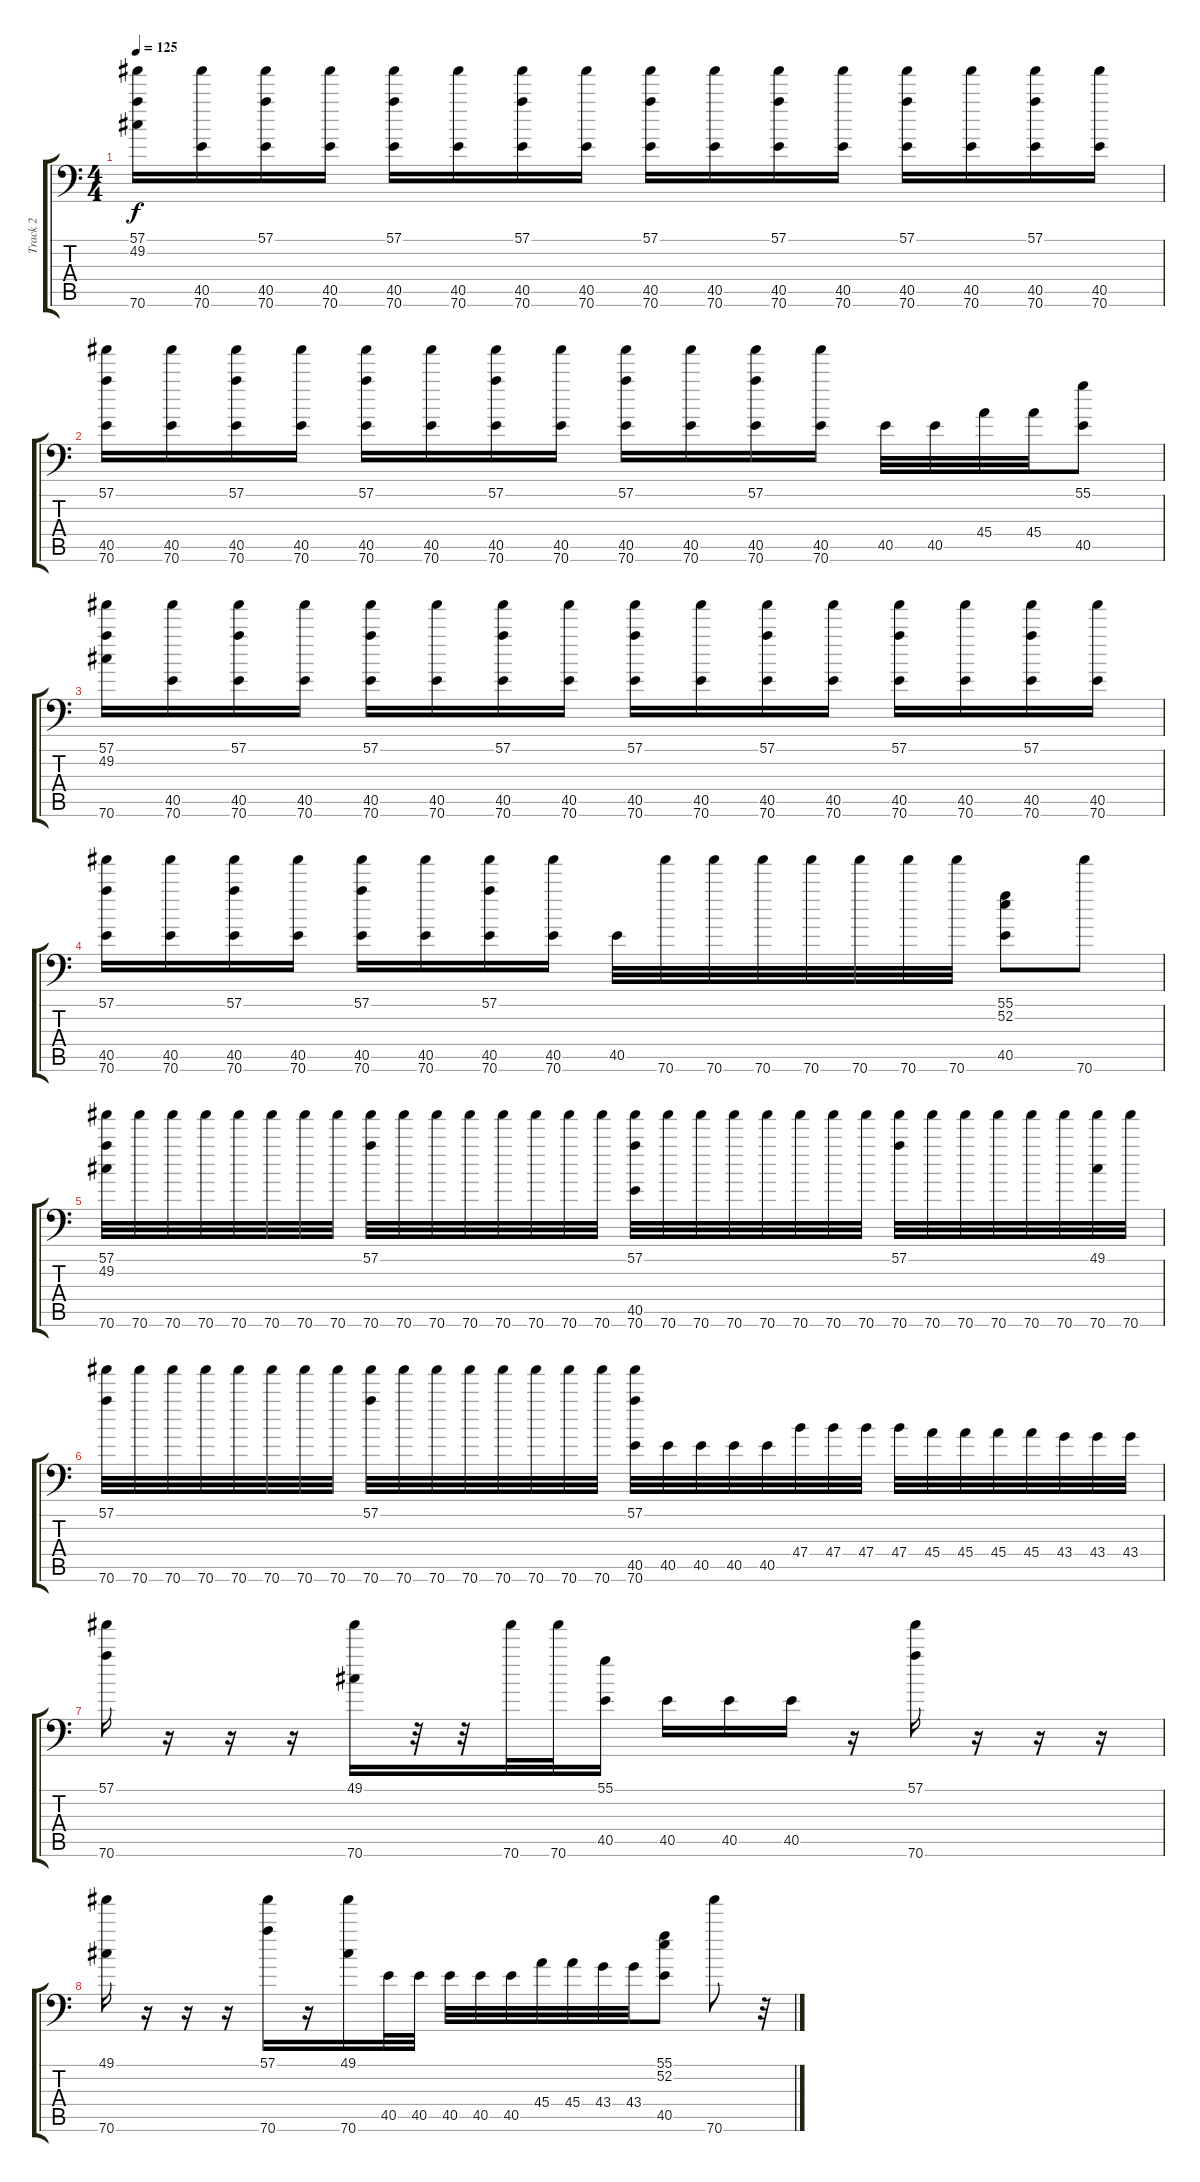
\track ("Track 2" "Track 2") {instrument acousticgrandpiano}
\staff {score tabs}
\tuning (C-1 C-1 C-1 C-1 C-1 C-1) {hide}
\ts (4 4)
\tempo 125
\clef f4
\ks c
(57.1 49.2 70.6).16{dy f} (40.5 70.6).16 (57.1 40.5 70.6).16 (40.5 70.6).16 (57.1 40.5 70.6).16 (40.5 70.6).16 (57.1 40.5 70.6).16 (40.5 70.6).16 (57.1 40.5 70.6).16 (40.5 70.6).16 (57.1 40.5 70.6).16 (40.5 70.6).16 (57.1 40.5 70.6).16 (40.5 70.6).16 (57.1 40.5 70.6).16 (40.5 70.6).16 |
(57.1 40.5 70.6).16 (40.5 70.6).16 (57.1 40.5 70.6).16 (40.5 70.6).16 (57.1 40.5 70.6).16 (40.5 70.6).16 (57.1 40.5 70.6).16 (40.5 70.6).16 (57.1 40.5 70.6).16 (40.5 70.6).16 (57.1 40.5 70.6).16 (40.5 70.6).16 40.5.32 40.5.32 45.4.32 45.4.32 (55.1 40.5).8 |
(57.1 49.2 70.6).16 (40.5 70.6).16 (57.1 40.5 70.6).16 (40.5 70.6).16 (57.1 40.5 70.6).16 (40.5 70.6).16 (57.1 40.5 70.6).16 (40.5 70.6).16 (57.1 40.5 70.6).16 (40.5 70.6).16 (57.1 40.5 70.6).16 (40.5 70.6).16 (57.1 40.5 70.6).16 (40.5 70.6).16 (57.1 40.5 70.6).16 (40.5 70.6).16 |
(57.1 40.5 70.6).16 (40.5 70.6).16 (57.1 40.5 70.6).16 (40.5 70.6).16 (57.1 40.5 70.6).16 (40.5 70.6).16 (57.1 40.5 70.6).16 (40.5 70.6).16 40.5.32 70.6.32 70.6.32 70.6.32 70.6.32 70.6.32 70.6.32 70.6.32 (55.1 52.2 40.5).8 70.6.8 |
(57.1 49.2 70.6).32 70.6.32 70.6.32 70.6.32 70.6.32 70.6.32 70.6.32 70.6.32 (57.1 70.6).32 70.6.32 70.6.32 70.6.32 70.6.32 70.6.32 70.6.32 70.6.32 (57.1 40.5 70.6).32 70.6.32 70.6.32 70.6.32 70.6.32 70.6.32 70.6.32 70.6.32 (57.1 70.6).32 70.6.32 70.6.32 70.6.32 70.6.32 70.6.32 (49.1 70.6).32 70.6.32 |
(57.1 70.6).32 70.6.32 70.6.32 70.6.32 70.6.32 70.6.32 70.6.32 70.6.32 (57.1 70.6).32 70.6.32 70.6.32 70.6.32 70.6.32 70.6.32 70.6.32 70.6.32 (57.1 40.5 70.6).32 40.5.32 40.5.32 40.5.32 40.5.32 47.4.32 47.4.32 47.4.32 47.4.32 45.4.32 45.4.32 45.4.32 45.4.32 43.4.32 43.4.32 43.4.32 |
(57.1 70.6).16 r.16 r.16 r.16 (49.1 70.6).16 r.32 r.32 70.6.32 70.6.32 (55.1 40.5).16 40.5.16 40.5.16 40.5.16 r.16 (57.1 70.6).16 r.16 r.16 r.16 |
(49.1 70.6).16 r.16 r.16 r.16 (57.1 70.6).16 r.16 (49.1 70.6).16 40.5.32 40.5.32 40.5.32 40.5.32 40.5.32 45.4.32 45.4.32 43.4.32 43.4.32 (55.1 52.2 40.5).8 70.6.8 r.32
